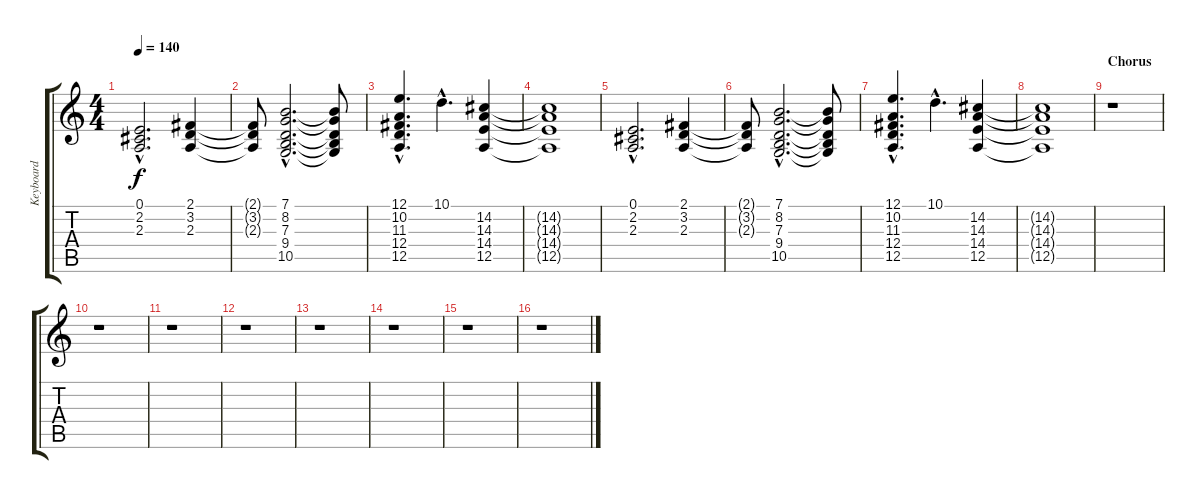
\track ("Keyboard" "Keyboard") {instrument stringensemble1}
\staff {score tabs}
\tuning (E4 B3 G3 D3 A2 E2) {hide}
\ts (4 4)
\tempo 140
\clef g2
\ks c
(0.1{hac} 2.2{hac} 2.3).2{d dy f} (2.1 3.2 2.3).4 |
(2.1{t} 3.2{t} 2.3{t}).8 (7.1{hac} 8.2{hac} 7.3{hac} 9.4{hac} 10.5{hac}).2{d} (7.1{t} 8.2{t} 7.3{t} 9.4{t} 10.5{t}).8 |
(12.1{hac} 10.2 11.3 12.4 12.5).4{d} 10.1{hac}.4{d} (14.2 14.3 14.4 12.5).4 |
(14.2{t} 14.3{t} 14.4{t} 12.5{t}).1 |
(0.1{hac} 2.2{hac} 2.3).2{d} (2.1 3.2 2.3).4 |
(2.1{t} 3.2{t} 2.3{t}).8 (7.1{hac} 8.2{hac} 7.3{hac} 9.4{hac} 10.5{hac}).2{d} (7.1{t} 8.2{t} 7.3{t} 9.4{t} 10.5{t}).8 |
(12.1{hac} 10.2 11.3 12.4 12.5).4{d} 10.1{hac}.4{d} (14.2 14.3 14.4 12.5).4 |
(14.2{t} 14.3{t} 14.4{t} 12.5{t}).1 |
\section ("" "Chorus")
r.1 |
r.1 |
r.1 |
r.1 |
r.1 |
r.1 |
r.1 |
r.1
